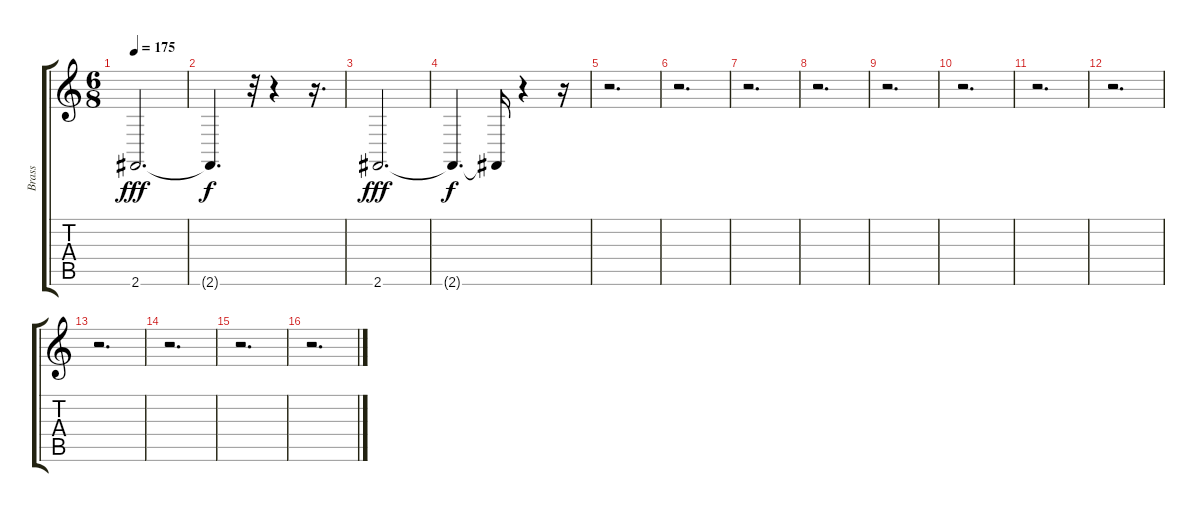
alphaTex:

\track ("Brass" "Brass") {instrument brasssection}
\staff {score tabs}
\tuning (E4 B3 G3 D3 A2 E2) {hide}
\ts (6 8)
\tempo 175
\clef g2
\ks c
2.6.2{d dy fff} |
2.6{t}.4{d dy f} r.32 r.4 r.16{d} |
2.6.2{d dy fff} |
2.6{t}.4{d dy f} 2.6{t}.16 r.4 r.16 |
r.2{d} |
r.2{d} |
r.2{d} |
r.2{d} |
r.2{d} |
r.2{d} |
r.2{d} |
r.2{d} |
r.2{d} |
r.2{d} |
r.2{d} |
r.2{d}
